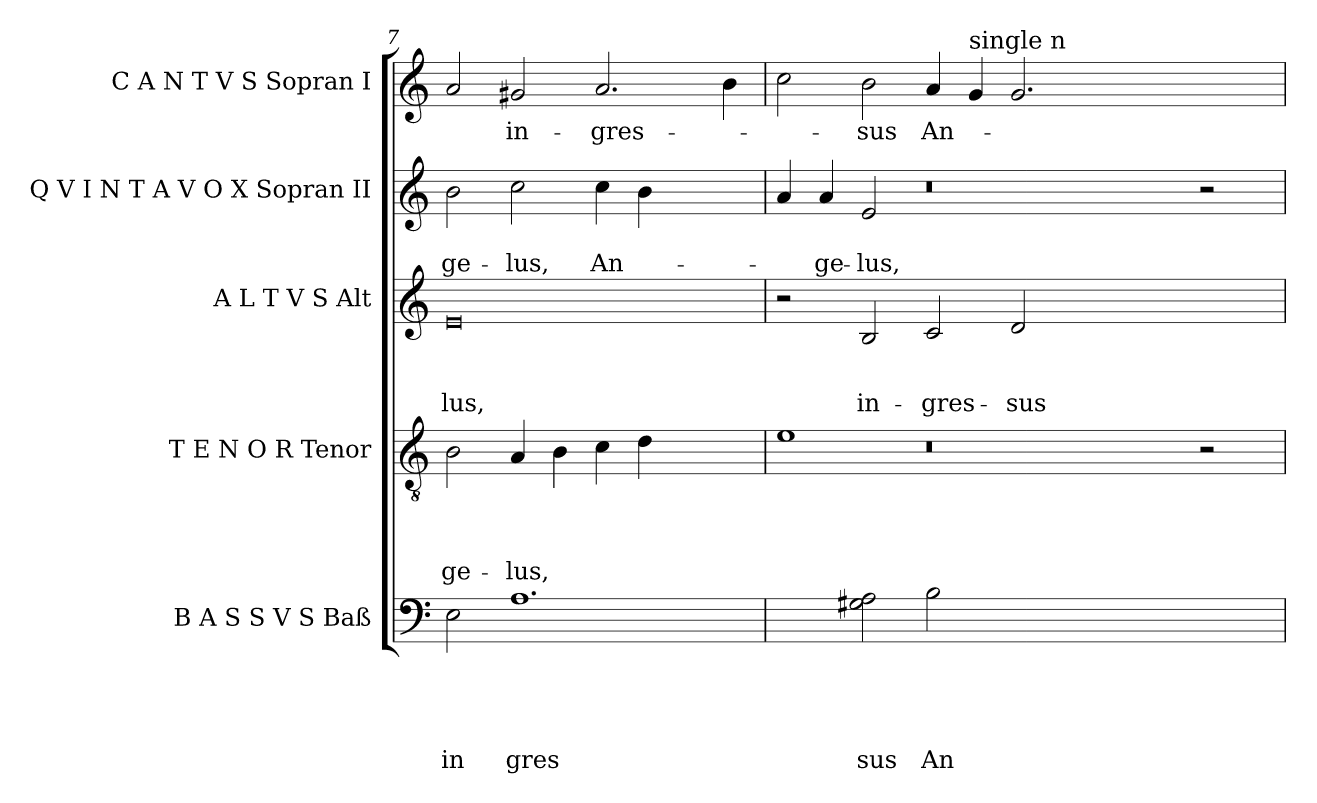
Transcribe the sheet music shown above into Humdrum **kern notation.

**kern	**text	**text	**text	**text	**text	**kern	**text	**text	**text	**text	**kern	**text	**text	**text	**kern	**text	**text	**kern	**text
*part5	*part5	*part5	*part5	*part5	*part5	*part4	*part4	*part4	*part4	*part4	*part3	*part3	*part3	*part3	*part2	*part2	*part2	*part1	*part1
*staff5	*staff5	*staff5	*staff5	*staff5	*staff5	*staff4	*staff4	*staff4	*staff4	*staff4	*staff3	*staff3	*staff3	*staff3	*staff2	*staff2	*staff2	*staff1	*staff1
*I"B A S S V S Baß	*	*	*	*	*	*I"T E N O R Tenor	*	*	*	*	*I"A L T V S Alt	*	*	*	*I"Q V I N T A V O X Sopran II	*	*	*I"C A N T V S Sopran I	*
*clefF4	*	*	*	*	*	*clefGv2	*	*	*	*	*clefG2	*	*	*	*clefG2	*	*	*clefG2	*
*k[]	*	*	*	*	*	*k[]	*	*	*	*	*k[]	*	*	*	*k[]	*	*	*k[]	*
*C:	*	*	*	*	*	*C:	*	*	*	*	*C:	*	*	*	*C:	*	*	*C:	*
=7	=7	=7	=7	=7	=7	=7	=7	=7	=7	=7	=7	=7	=7	=7	=7	=7	=7	=7	=7
!	!	!	!	!	!LO:LY:b	!	!	!	!	!LO:LY:b	!	!	!	!LO:LY:b	!	!	!LO:LY:b	!	!
2E\	.	.	.	.	in	2B\	.	.	.	-ge-	0e	.	.	-lus,	2b\	.	-ge-	2a/	.
!	!	!	!	!	!LO:LY:b	!	!	!	!	!LO:LY:b	!	!	!	!	!	!	!LO:LY:b	!	!LO:LY:b
1.A	.	.	.	.	gres	4A/	.	.	.	-lus,	.	.	.	.	2cc\	.	-lus,	2g#X/	in-
.	.	.	.	.	.	4B\	.	.	.	.	.	.	.	.	.	.	.	.	.
!	!	!	!	!	!	!	!	!	!	!	!	!	!	!	!	!	!LO:LY:b	!	!LO:LY:b
.	.	.	.	.	.	4c\	.	.	.	.	.	.	.	.	4cc\	.	An-	2.a/	-gres-
.	.	.	.	.	.	4d\	.	.	.	.	.	.	.	.	4b\	.	.	.	.
.	.	.	.	.	.	2ryy	.	.	.	.	.	.	.	.	2ryy	.	.	.	.
.	.	.	.	.	.	.	.	.	.	.	.	.	.	.	.	.	.	4b\	.
=8	=8	=8	=8	=8	=8	=8	=8	=8	=8	=8	=8	=8	=8	=8	=8	=8	=8	=8	=8
2ryy	.	.	.	.	.	1e	.	.	.	.	2r	.	.	.	4a/	.	.	2cc\	.
!	!	!	!	!	!	!	!	!	!	!	!	!	!	!	!	!	!LO:LY:b	!	!
.	.	.	.	.	.	.	.	.	.	.	.	.	.	.	4a/	.	-ge-	.	.
!	!	!	!	!	!LO:LY:b	!	!	!	!	!	!	!	!	!LO:LY:b	!	!	!LO:LY:b	!	!LO:LY:b
2G#X\ 2A\	.	.	.	.	sus	.	.	.	.	.	2B/	.	.	in-	2e/	.	-lus,	2b\	-sus
!	!	!	!	!	!LO:LY:b	!	!	!	!	!	!	!	!	!LO:LY:b	!	!	!	!	!LO:LY:b
2B\	.	.	.	.	An	0r	.	.	.	.	2c/	.	.	-gres-	0r	.	.	4a/	An-
!	!	!	!	!	!	!	!	!	!	!	!	!	!	!	!	!	!	!LO:TX:a:t=single n	!
.	.	.	.	.	.	.	.	.	.	.	.	.	.	.	.	.	.	4g/	.
!	!	!	!	!	!	!	!	!	!	!	!	!	!	!LO:LY:b	!	!	!	!	!
0ryy	.	.	.	.	.	.	.	.	.	.	2d/	.	.	-sus	.	.	.	2.g/	.
.	.	.	.	.	.	.	.	.	.	.	1.ryy	.	.	.	.	.	.	.	.
.	.	.	.	.	.	.	.	.	.	.	.	.	.	.	.	.	.	1ryy	.
.	.	.	.	.	.	2r	.	.	.	.	.	.	.	.	2r	.	.	.	.
.	.	.	.	.	.	.	.	.	.	.	.	.	.	.	.	.	.	4ryy	.
=	=	=	=	=	=	=	=	=	=	=	=	=	=	=	=	=	=	=	=
*-	*-	*-	*-	*-	*-	*-	*-	*-	*-	*-	*-	*-	*-	*-	*-	*-	*-	*-	*-
